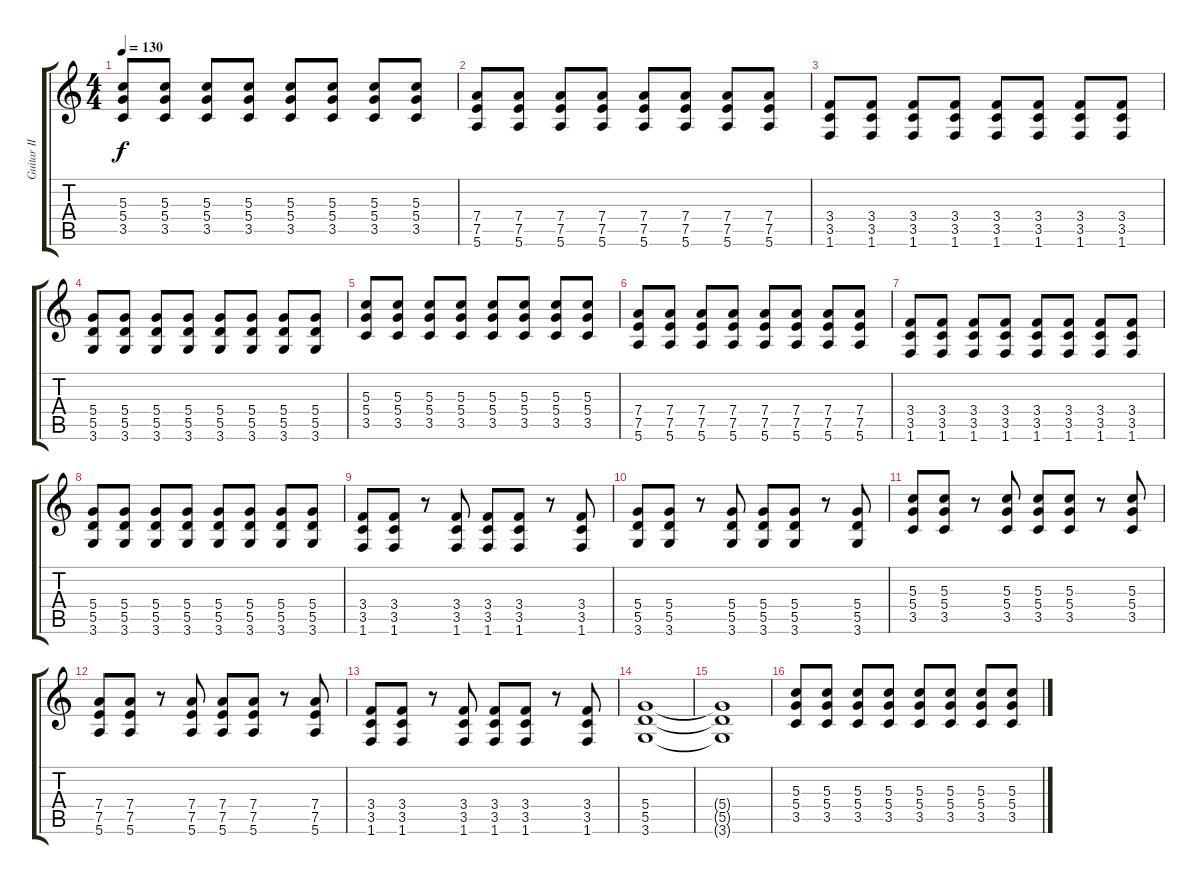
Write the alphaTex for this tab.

\track ("Guitar II" "Guitar II") {instrument distortionguitar}
\staff {score tabs}
\tuning (E4 B3 G3 D3 A2 E2) {hide}
\ts (4 4)
\tempo 130
\clef g2
\ks c
(5.3 5.4 3.5).8{dy f} (5.3 5.4 3.5).8 (5.3 5.4 3.5).8 (5.3 5.4 3.5).8 (5.3 5.4 3.5).8 (5.3 5.4 3.5).8 (5.3 5.4 3.5).8 (5.3 5.4 3.5).8 |
(7.4 7.5 5.6).8 (7.4 7.5 5.6).8 (7.4 7.5 5.6).8 (7.4 7.5 5.6).8 (7.4 7.5 5.6).8 (7.4 7.5 5.6).8 (7.4 7.5 5.6).8 (7.4 7.5 5.6).8 |
(3.4 3.5 1.6).8 (3.4 3.5 1.6).8 (3.4 3.5 1.6).8 (3.4 3.5 1.6).8 (3.4 3.5 1.6).8 (3.4 3.5 1.6).8 (3.4 3.5 1.6).8 (3.4 3.5 1.6).8 |
(5.4 5.5 3.6).8 (5.4 5.5 3.6).8 (5.4 5.5 3.6).8 (5.4 5.5 3.6).8 (5.4 5.5 3.6).8 (5.4 5.5 3.6).8 (5.4 5.5 3.6).8 (5.4 5.5 3.6).8 |
(5.3 5.4 3.5).8 (5.3 5.4 3.5).8 (5.3 5.4 3.5).8 (5.3 5.4 3.5).8 (5.3 5.4 3.5).8 (5.3 5.4 3.5).8 (5.3 5.4 3.5).8 (5.3 5.4 3.5).8 |
(7.4 7.5 5.6).8 (7.4 7.5 5.6).8 (7.4 7.5 5.6).8 (7.4 7.5 5.6).8 (7.4 7.5 5.6).8 (7.4 7.5 5.6).8 (7.4 7.5 5.6).8 (7.4 7.5 5.6).8 |
(3.4 3.5 1.6).8 (3.4 3.5 1.6).8 (3.4 3.5 1.6).8 (3.4 3.5 1.6).8 (3.4 3.5 1.6).8 (3.4 3.5 1.6).8 (3.4 3.5 1.6).8 (3.4 3.5 1.6).8 |
(5.4 5.5 3.6).8 (5.4 5.5 3.6).8 (5.4 5.5 3.6).8 (5.4 5.5 3.6).8 (5.4 5.5 3.6).8 (5.4 5.5 3.6).8 (5.4 5.5 3.6).8 (5.4 5.5 3.6).8 |
(3.4 3.5 1.6).8 (3.4 3.5 1.6).8 r.8 (3.4 3.5 1.6).8 (3.4 3.5 1.6).8 (3.4 3.5 1.6).8 r.8 (3.4 3.5 1.6).8 |
(5.4 5.5 3.6).8 (5.4 5.5 3.6).8 r.8 (5.4 5.5 3.6).8 (5.4 5.5 3.6).8 (5.4 5.5 3.6).8 r.8 (5.4 5.5 3.6).8 |
(5.3 5.4 3.5).8 (5.3 5.4 3.5).8 r.8 (5.3 5.4 3.5).8 (5.3 5.4 3.5).8 (5.3 5.4 3.5).8 r.8 (5.3 5.4 3.5).8 |
(7.4 7.5 5.6).8 (7.4 7.5 5.6).8 r.8 (7.4 7.5 5.6).8 (7.4 7.5 5.6).8 (7.4 7.5 5.6).8 r.8 (7.4 7.5 5.6).8 |
(3.4 3.5 1.6).8 (3.4 3.5 1.6).8 r.8 (3.4 3.5 1.6).8 (3.4 3.5 1.6).8 (3.4 3.5 1.6).8 r.8 (3.4 3.5 1.6).8 |
(5.4 5.5 3.6).1 |
(5.4{t} 5.5{t} 3.6{t}).1 |
(5.3 5.4 3.5).8 (5.3 5.4 3.5).8 (5.3 5.4 3.5).8 (5.3 5.4 3.5).8 (5.3 5.4 3.5).8 (5.3 5.4 3.5).8 (5.3 5.4 3.5).8 (5.3 5.4 3.5).8
